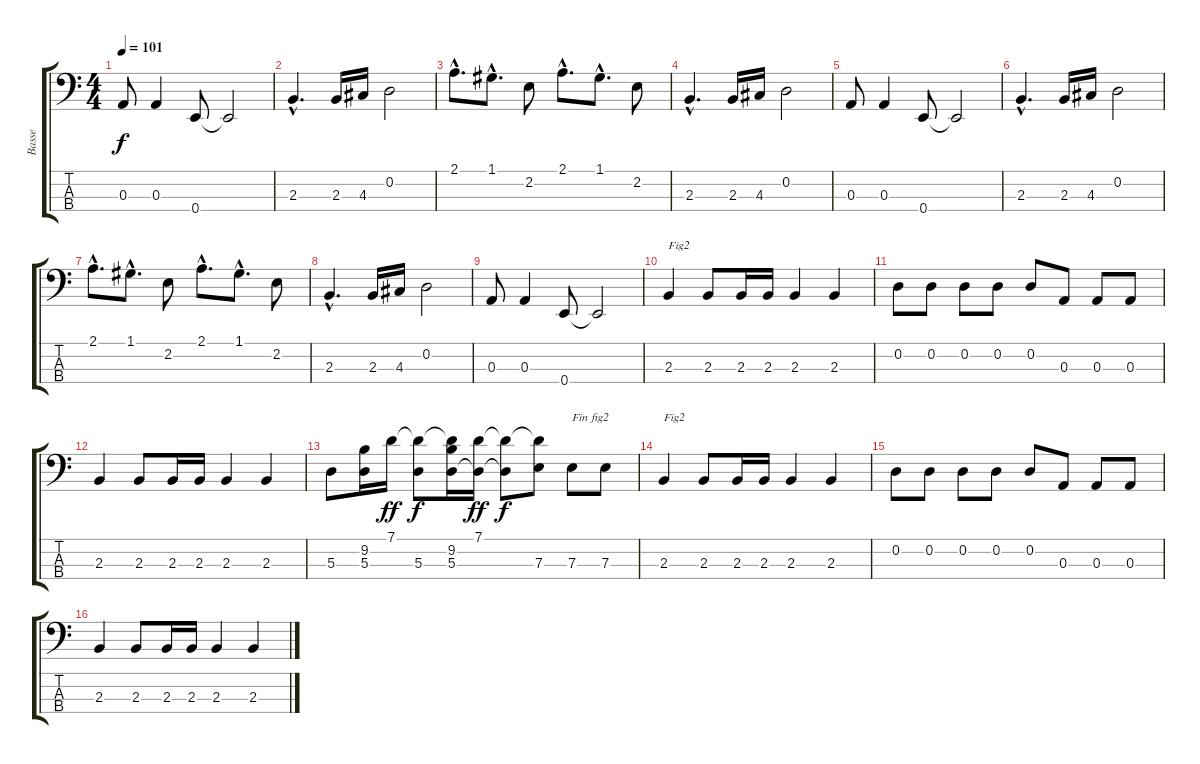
\track ("Basse" "Basse") {instrument electricbassfinger}
\staff {score tabs}
\tuning (G2 D2 A1 E1) {hide}
\ts (4 4)
\tempo 101
\clef f4
\ks c
0.3.8{dy f} 0.3.4 0.4.8 0.4{t}.2 |
2.3{hac}.4{d} 2.3.16 4.3.16 0.2.2 |
2.1{hac}.8{d} 1.1{hac}.8{d} 2.2.8 2.1{hac}.8{d} 1.1{hac}.8{d} 2.2.8 |
2.3{hac}.4{d} 2.3.16 4.3.16 0.2.2 |
0.3.8 0.3.4 0.4.8 0.4{t}.2 |
2.3{hac}.4{d} 2.3.16 4.3.16 0.2.2 |
2.1{hac}.8{d} 1.1{hac}.8{d} 2.2.8 2.1{hac}.8{d} 1.1{hac}.8{d} 2.2.8 |
2.3{hac}.4{d} 2.3.16 4.3.16 0.2.2 |
0.3.8 0.3.4 0.4.8 0.4{t}.2 |
2.3.4{txt "Fig2"} 2.3.8 2.3.16 2.3.16 2.3.4 2.3.4 |
0.2.8 0.2.8 0.2.8 0.2.8 0.2.8 0.3.8 0.3.8 0.3.8 |
2.3.4 2.3.8 2.3.16 2.3.16 2.3.4 2.3.4 |
5.3.8 (9.2 5.3).16 7.1.16{dy ff} (7.1{t} 5.3).8{dy f} (7.1{t} 9.2 5.3).16 (7.1 5.3{t}).16{dy ff} (7.1{t} 5.3{t}).8{dy f} (7.1{t} 7.3).8 7.3.8{txt "Fin fig2"} 7.3.8 |
2.3.4{txt "Fig2"} 2.3.8 2.3.16 2.3.16 2.3.4 2.3.4 |
0.2.8 0.2.8 0.2.8 0.2.8 0.2.8 0.3.8 0.3.8 0.3.8 |
2.3.4 2.3.8 2.3.16 2.3.16 2.3.4 2.3.4
